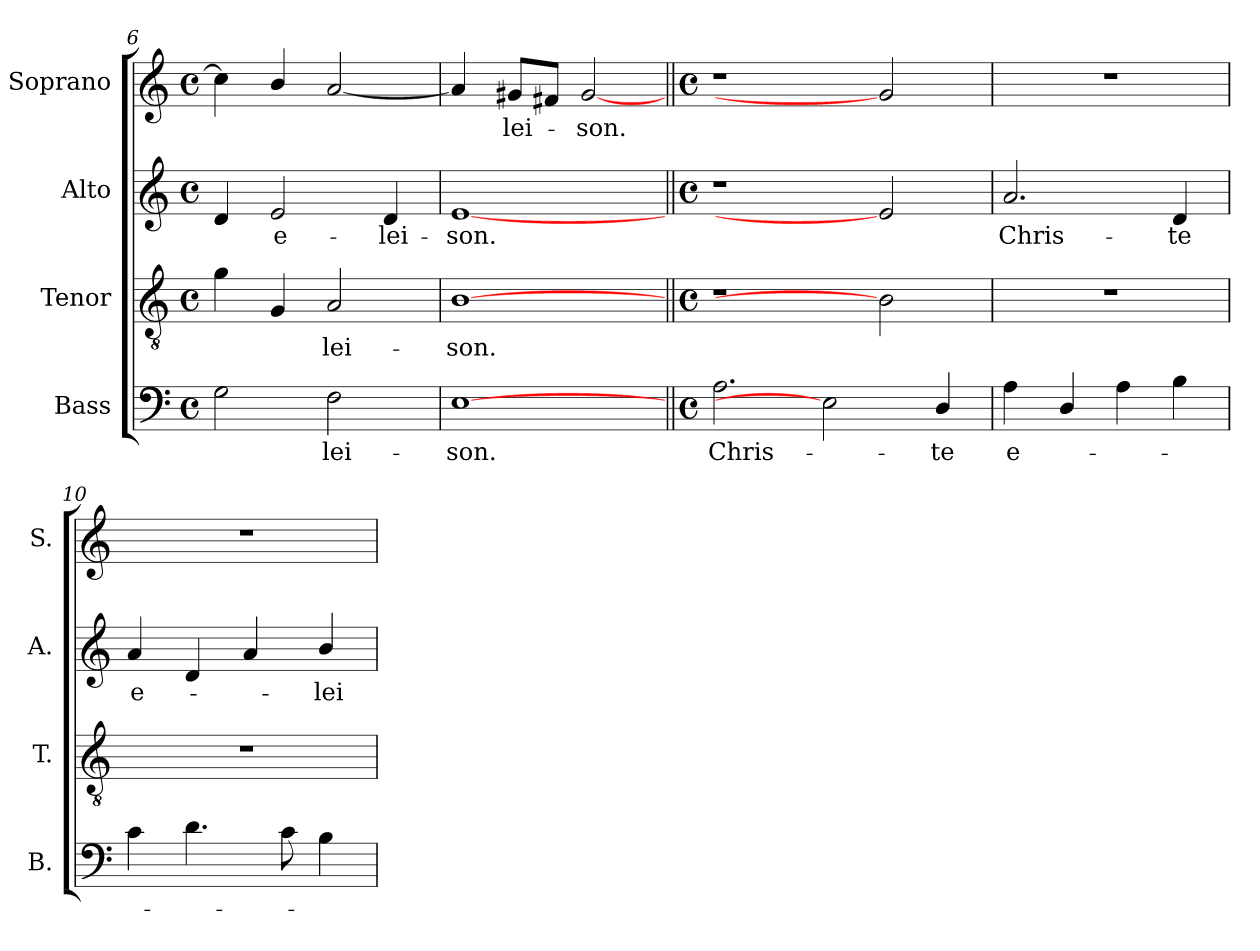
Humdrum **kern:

**kern	**text	**kern	**text	**kern	**text	**kern	**text
*part4	*part4	*part3	*part3	*part2	*part2	*part1	*part1
*staff4	*staff4	*staff3	*staff3	*staff2	*staff2	*staff1	*staff1
*I"Bass	*	*I"Tenor	*	*I"Alto	*	*I"Soprano	*
*I'B.	*	*I'T.	*	*I'A.	*	*I'S.	*
*clefF4	*	*clefGv2	*	*clefG2	*	*clefG2	*
*	*	*ITrd7c12	*	*	*	*	*
*k[]	*	*k[]	*	*k[]	*	*k[]	*
*C:	*	*C:	*	*C:	*	*C:	*
*M4/4	*	*M4/4	*	*M4/4	*	*M4/4	*
*met(c)	*	*met(c)	*	*met(c)	*	*met(c)	*
=6	=6	=6	=6	=6	=6	=6	=6
2Gi\	.	4Gi\	.	4di/	.	4cci\]	.
!	!	!	!	!	!LO:LY:b:color=#000000	!	!
.	.	4GGi/	.	2ei/	e-	4bi/	.
!	!LO:LY:b:color=#000000	!	!	!	!	!	!
!	!	!	!LO:LY:b:color=#000000	!	!	!	!
2Fi\	-lei-	2AAi/	-lei-	.	.	[2ai/	.
!	!	!	!	!	!LO:LY:b:color=#000000	!	!
.	.	.	.	4di/	-lei-	.	.
=7	=7	=7	=7	=7	=7	=7	=7
!	!LO:LY:b:color=#000000	!	!	!	!	!	!
!	!	!	!LO:LY:b:color=#000000	!	!	!	!
!	!	!	!	!	!LO:LY:b:color=#000000	!	!
[1Ei	-son.	[1BBi	-son.	[1ei	-son.	4ai/]	.
!	!	!	!	!	!	!	!LO:LY:b:color=#000000
.	.	.	.	.	.	8g#Xi/L	-lei-
.	.	.	.	.	.	8f#Xi/J	.
!	!	!	!	!	!	!	!LO:LY:b:color=#000000
.	.	.	.	.	.	[2g#i	-son.
!!LO:LB:g=z
=8||	=8||	=8||	=8||	=8||	=8||	=8||	=8||
*M4/4	*	*M4/4	*	*M4/4	*	*M4/4	*
*met(c)	*	*met(c)	*	*met(c)	*	*met(c)	*
!	!LO:LY:b:color=#000000	!	!	!	!	!	!
2.Ai\	Chris-	1r	.	1r	.	1r	.
2Ei]	.	.	.	.	.	.	.
.	.	2BBi]	.	2ei]	.	2g#i]	.
!	!LO:LY:b:color=#000000	!	!	!	!	!	!
4Di/	-te	.	.	.	.	.	.
=9	=9	=9	=9	=9	=9	=9	=9
!	!LO:LY:b:color=#000000	!	!	!	!	!	!
!	!	!	!	!	!LO:LY:b:color=#000000	!	!
4Ai\	e-	1r	.	2.ai/	Chris-	1r	.
4Di/	.	.	.	.	.	.	.
4Ai\	.	.	.	.	.	.	.
!	!	!	!	!	!LO:LY:b:color=#000000	!	!
4Bi\	.	.	.	4di/	-te	.	.
=10	=10	=10	=10	=10	=10	=10	=10
!	!	!	!	!	!LO:LY:b:color=#000000	!	!
4ci\	.	1r	.	4ai/	e-	1r	.
4.di\	.	.	.	4di/	.	.	.
.	.	.	.	4ai/	.	.	.
8ci\	.	.	.	.	.	.	.
!	!	!	!	!	!LO:LY:b:color=#000000	!	!
4Bi\	.	.	.	4bi/	-lei-	.	.
=	=	=	=	=	=	=	=
*-	*-	*-	*-	*-	*-	*-	*-
